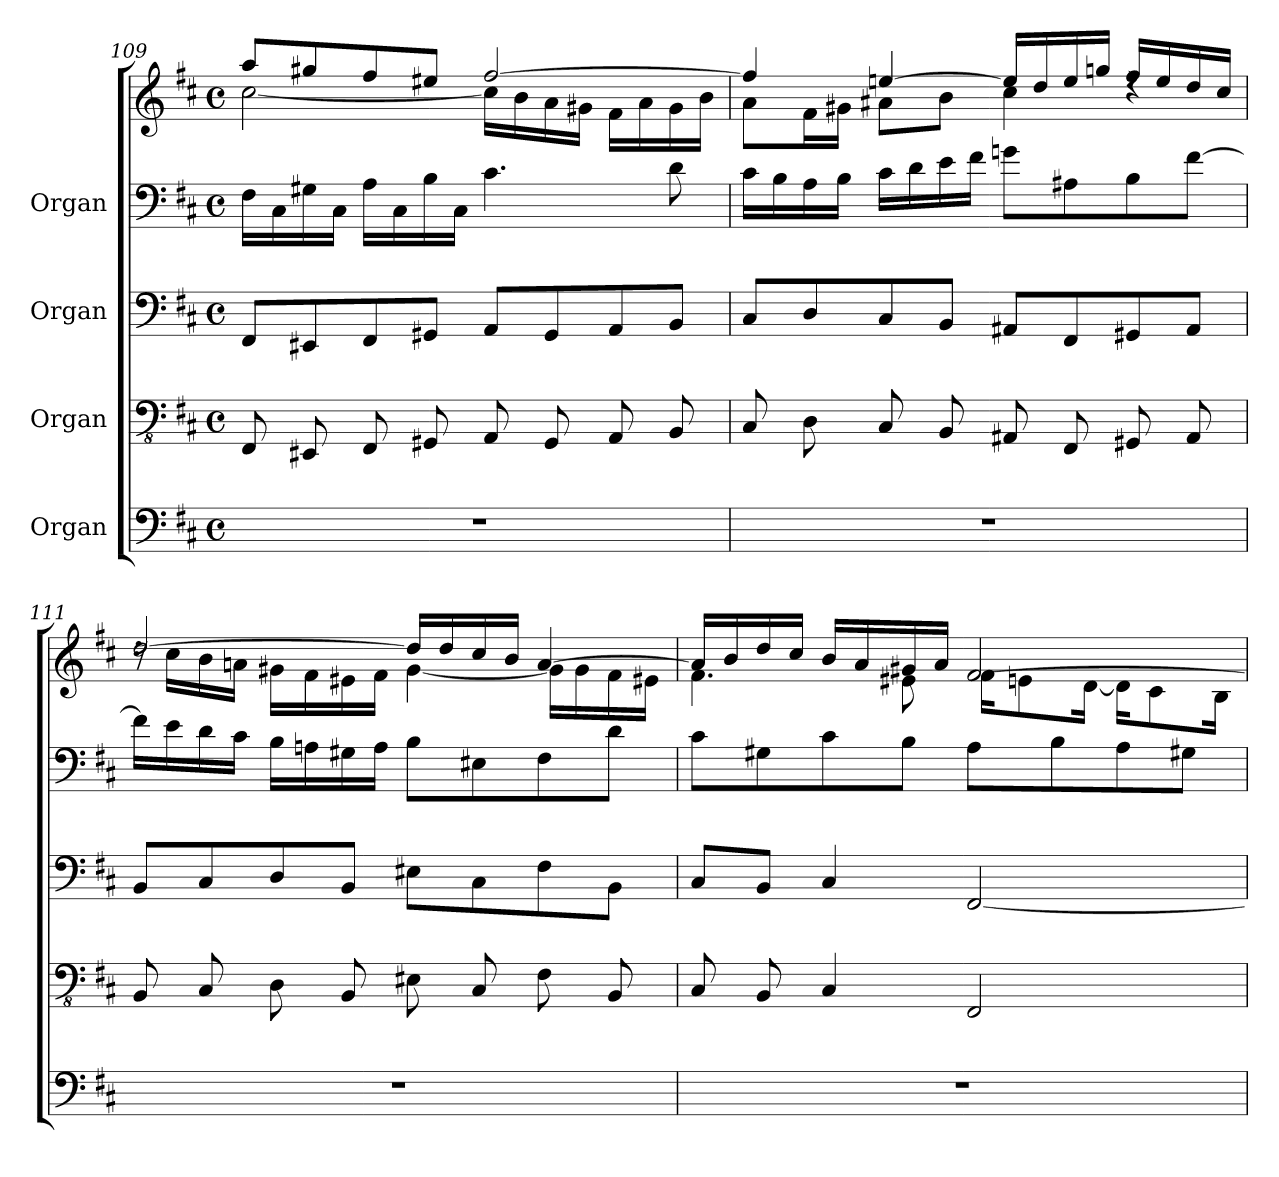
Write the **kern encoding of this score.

**kern	**kern	**kern	**kern	**kern
*part4	*part3	*part2	*part1	*part1
*staff5	*staff4	*staff3	*staff2	*staff1
*I"Organ	*I"Organ	*I"Organ	*I"Organ	*
*clefF4	*clefFv4	*clefF4	*clefF4	*clefG2
*k[f#c#]	*k[f#c#]	*k[f#c#]	*k[f#c#]	*k[f#c#]
*M4/4	*M4/4	*M4/4	*M4/4	*M4/4
*met(c)	*met(c)	*met(c)	*met(c)	*met(c)
=109	=109	=109	=109	=109
*	*	*	*	*^
1r	8FFF#/	8FF#/L	16F#\LL	8aa/L	[2cc#\
.	.	.	16C#\	.	.
.	8EEE#X/	8EE#X/	16G#X\	8gg#X/	.
.	.	.	16C#\JJ	.	.
.	8FFF#/	8FF#/	16A\LL	8ff#/	.
.	.	.	16C#\	.	.
.	8GGG#X/	8GG#X/J	16B\	8ee#X/J	.
.	.	.	16C#\JJ	.	.
.	8AAA/	8AA/L	4.c#\	[2ff#/	16cc#\LL]
.	.	.	.	.	16b\
.	8GGG#/	8GG#/	.	.	16a\
.	.	.	.	.	16g#X\JJ
.	8AAA/	8AA/	.	.	16f#\LL
.	.	.	.	.	16a\
.	8BBB/	8BB/J	8d\	.	16g#\
.	.	.	.	.	16b\JJ
=110	=110	=110	=110	=110	=110
1r	8CC#/	8C#/L	16c#\LL	4ff#/]	8a\L
.	.	.	16B\	.	.
.	8DD\	8D/	16A\	.	16f#\L
.	.	.	16B\JJ	.	16g#X\JJ
.	8CC#/	8C#/	16c#\LL	[4een/	8a#X\L
.	.	.	16d\	.	.
.	8BBB/	8BB/J	16e\	.	8b\J
.	.	.	16f#\JJ	.	.
.	8AAA#X/	8AA#X/L	8gn\L	16ee/LL]	4cc#\
.	.	.	.	16dd/	.
.	8FFF#/	8FF#/	8A#X\	16ee/	.
.	.	.	.	16ggn/JJ	.
.	8GGG#X/	8GG#X/	8B\	16ff#/LL	4rdd
.	.	.	.	16ee/	.
.	8AAA#/	8AA#/J	[8f#\J	16dd/	.
.	.	.	.	16cc#/JJ	.
=111	=111	=111	=111	=111	=111
1r	8BBB/	8BB/L	16f#\LL]	[2dd/	16rdd
.	.	.	16e\	.	16cc#\LL
.	8CC#/	8C#/	16d\	.	16b\
.	.	.	16c#\JJ	.	16an\JJ
.	8DD\	8D/	16B\LL	.	16g#X\LL
.	.	.	16An\	.	16f#\
.	8BBB/	8BB/J	16G#X\	.	16e#X\
.	.	.	16A\JJ	.	16f#\JJ
.	8EE#X\	8E#X\L	8B\L	16dd/LL]	[4g#\
.	.	.	.	16dd/	.
.	8CC#/	8C#\	8E#X\	16cc#/	.
.	.	.	.	16b/JJ	.
.	8FF#\	8F#\	8F#\	[4a/	16g#\LL]
.	.	.	.	.	16g#\
.	8BBB/	8BB\J	8d\J	.	16f#\
.	.	.	.	.	16e#X\JJ
=112	=112	=112	=112	=112	=112
1r	8CC#/	8C#/L	8c#\L	16a/LL]	4.f#\
.	.	.	.	16b/	.
.	8BBB/	8BB/J	8G#X\	16dd/	.
.	.	.	.	16cc#/JJ	.
.	4CC#/	4C#/	8c#\	16b/LL	.
.	.	.	.	16a/	.
.	.	.	8B\J	16g#X/	8e#X\
.	.	.	.	16a/JJ	.
.	2FFF#/	[2FF#/	8A\L	[2f#/	16f#\KL
.	.	.	.	.	8en\
.	.	.	8B\	.	.
.	.	.	.	.	[16d\Jk
.	.	.	8A\	.	16d\KL]
.	.	.	.	.	8c#\
.	.	.	8G#X\J	.	.
.	.	.	.	.	16B\Jk
*	*	*	*	*v	*v
=	=	=	=	=
*-	*-	*-	*-	*-
